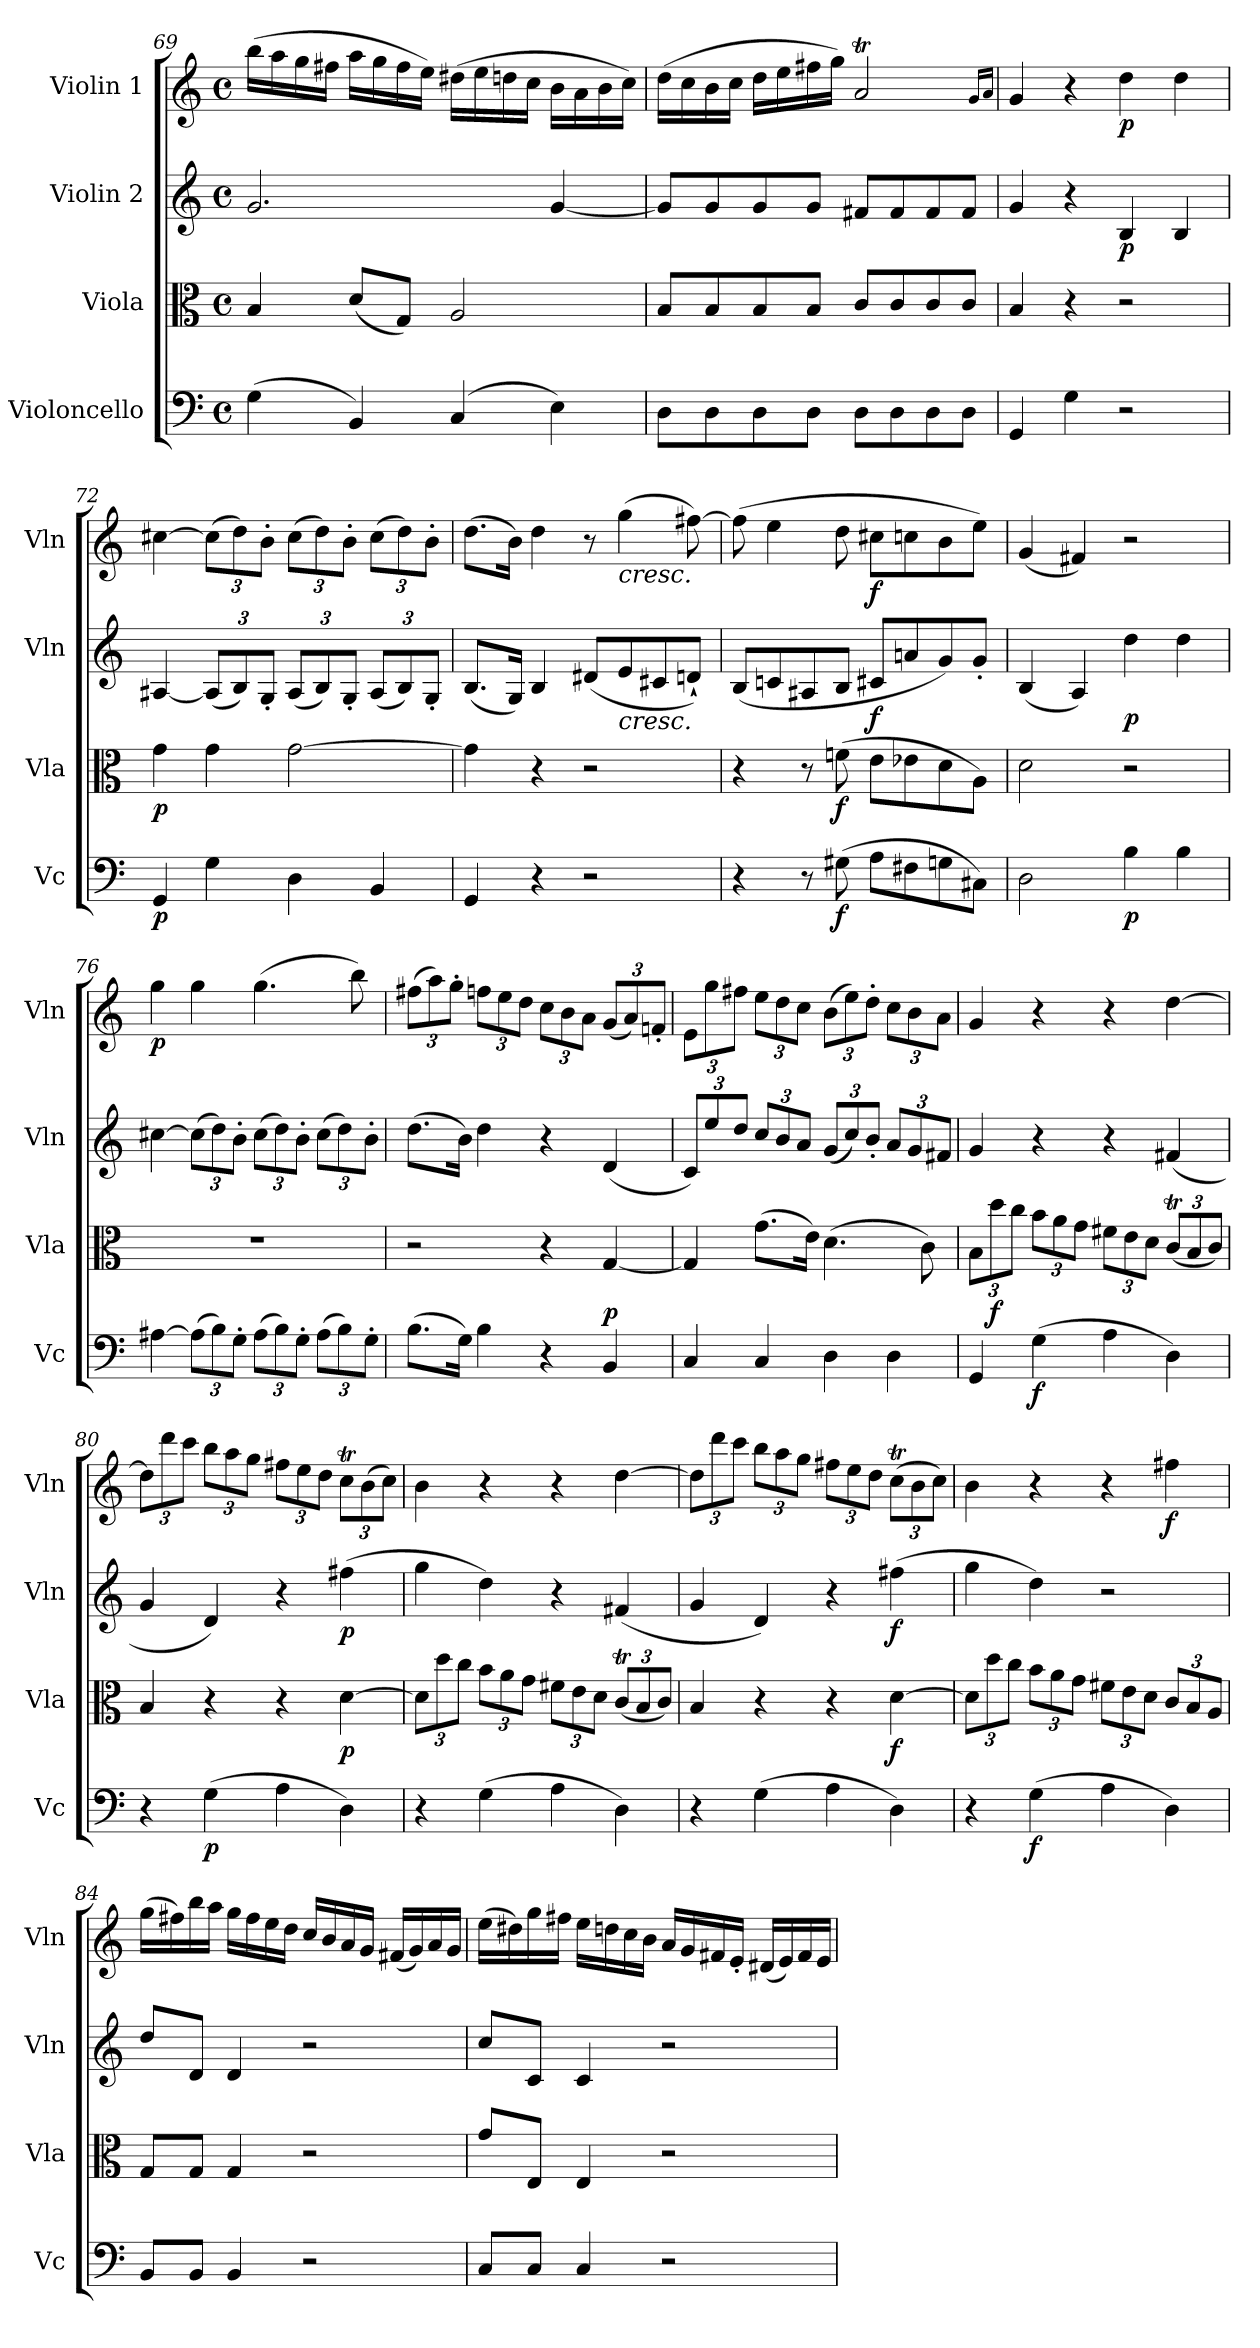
**kern	**dynam	**kern	**dynam	**kern	**dynam	**kern	**dynam
*part4	*part4	*part3	*part3	*part2	*part2	*part1	*part1
*staff4	*staff4	*staff3	*staff3	*staff2	*staff2	*staff1	*staff1
*I"Violoncello	*	*I"Viola	*	*I"Violin 2	*	*I"Violin 1	*
*I'Vc	*	*I'Vla	*	*I'Vln	*	*I'Vln	*
*clefF4	*	*clefC3	*	*clefG2	*	*clefG2	*
*k[]	*	*k[]	*	*k[]	*	*k[]	*
*M4/4	*	*M4/4	*	*M4/4	*	*M4/4	*
*met(c)	*	*met(c)	*	*met(c)	*	*met(c)	*
=69	=69	=69	=69	=69	=69	=69	=69
(4G\	.	4B/	.	2.g/	.	(16bb\LL	.
.	.	.	.	.	.	16aa\	.
.	.	.	.	.	.	16gg\	.
.	.	.	.	.	.	16ff#X\JJ	.
4BB/)	.	(8d/L	.	.	.	16aa\LL	.
.	.	.	.	.	.	16gg\	.
.	.	8G/J)	.	.	.	16ff#\	.
.	.	.	.	.	.	16ee\JJ)	.
(4C/	.	2A/	.	.	.	(16dd#X\LL	.
.	.	.	.	.	.	16ee\	.
.	.	.	.	.	.	16ddn\	.
.	.	.	.	.	.	16cc\JJ	.
4E\)	.	.	.	[4g/	.	16b\LL	.
.	.	.	.	.	.	16a\	.
.	.	.	.	.	.	16b\	.
.	.	.	.	.	.	16cc\JJ)	.
!!LO:LB:g=z
=70	=70	=70	=70	=70	=70	=70	=70
8D\L	.	8B/L	.	8g/L]	.	(16dd\LL	.
.	.	.	.	.	.	16cc\	.
8D\	.	8B/	.	8g/	.	16b\	.
.	.	.	.	.	.	16cc\JJ	.
8D\	.	8B/	.	8g/	.	16dd\LL	.
.	.	.	.	.	.	16ee\	.
8D\J	.	8B/J	.	8g/J	.	16ff#X\	.
.	.	.	.	.	.	16gg\JJ)	.
8D\L	.	8c/L	.	8f#X/L	.	2aT/	.
8D\	.	8c/	.	8f#/	.	.	.
8D\	.	8c/	.	8f#/	.	.	.
8D\J	.	8c/J	.	8f#/J	.	.	.
.	.	.	.	.	.	16qg/LL	.
.	.	.	.	.	.	16qa/JJ	.
=71	=71	=71	=71	=71	=71	=71	=71
4GG/	.	4B/	.	4g/	.	4g/	.
4G\	.	4r	.	4r	.	4r	.
!	!	!	!	!	!LO:DY:b	!	!LO:DY:b
2r	.	2r	.	4B/	p	4dd\	p
.	.	.	.	4B/	.	4dd\	.
=72	=72	=72	=72	=72	=72	=72	=72
!	!LO:DY:b	!	!LO:DY:b	!	!	!	!
4GG/	p	4g\	p	[4A#X/	.	[4cc#X\	.
4G\	.	4g\	.	(12A#/L]	.	(12cc#\L]	.
.	.	.	.	12B/)	.	12dd\)	.
.	.	.	.	12G'/J	.	12b'\J	.
*	*	*	*	*Xbrackettup	*	*Xbrackettup	*
4D\	.	[2g\	.	(12A#/L	.	(12cc#\L	.
.	.	.	.	12B/)	.	12dd\)	.
.	.	.	.	12G'/J	.	12b'\J	.
4BB/	.	.	.	(12A#/L	.	(12cc#\L	.
.	.	.	.	12B/)	.	12dd\)	.
.	.	.	.	12G'/J	.	12b'\J	.
!!LO:PB:g=z
=73	=73	=73	=73	=73	=73	=73	=73
4GG/	.	4g\]	.	(8.B/L	.	(8.dd\L	.
.	.	.	.	16G/Jk)	.	16b\Jk)	.
4r	.	4r	.	4B/	.	4dd\	.
2r	.	2r	.	(8d#X/L	.	8r	.
!	!	!	!	!	!	!LO:TX:b:i:t=cresc.	!
!	!	!	!	!LO:TX:b:i:t=cresc.	!	!	!
.	.	.	.	8e/	.	(4gg\	.
.	.	.	.	8c#X/	.	.	.
.	.	.	.	8dn`/J)	.	[8ff#X\)	.
=74	=74	=74	=74	=74	=74	=74	=74
4r	.	4r	.	(8B/L	.	(8ff#\]	.
.	.	.	.	8cn/	.	4ee\	.
8r	.	8r	.	8A#X/	.	.	.
!	!LO:DY:b	!	!LO:DY:b	!	!	!	!
(8G#X\	f	(8fn\	f	8B/J	.	8dd\	.
!	!	!	!	!	!LO:DY:b	!	!LO:DY:b
8A\L	.	8e\L	.	8c#X/L	f	8cc#X\L	f
8F#X\	.	8e-X\	.	8an/	.	8ccn\	.
8Gn\	.	8d\	.	8g/)	.	8b\	.
8C#X\J)	.	8A\J)	.	8g'/J	.	8ee\J)	.
=75	=75	=75	=75	=75	=75	=75	=75
2D\	.	2d\	.	(4B/	.	(4g/	.
.	.	.	.	4A/)	.	4f#X/)	.
!	!LO:DY:b	!	!	!	!LO:DY:b	!	!
4B\	p	2r	.	4dd\	p	2r	.
4B\	.	.	.	4dd\	.	.	.
=76	=76	=76	=76	=76	=76	=76	=76
!	!	!	!	!	!	!	!LO:DY:b
[4A#X\	.	1r	.	[4cc#X\	.	4gg\	p
(12A#\L]	.	.	.	(12cc#\L]	.	4gg\	.
12B\)	.	.	.	12dd\)	.	.	.
12G'\J	.	.	.	12b'\J	.	.	.
*Xbrackettup	*	*	*	*	*	*	*
(12A#\L	.	.	.	(12cc#\L	.	(4.gg\	.
12B\)	.	.	.	12dd\)	.	.	.
12G'\J	.	.	.	12b'\J	.	.	.
(12A#\L	.	.	.	(12cc#\L	.	.	.
12B\)	.	.	.	12dd\)	.	.	.
.	.	.	.	.	.	8bb\)	.
12G'\J	.	.	.	12b'\J	.	.	.
=77	=77	=77	=77	=77	=77	=77	=77
(8.B\L	.	2r	.	(8.dd\L	.	(12ff#X\L	.
.	.	.	.	.	.	12aa\)	.
.	.	.	.	.	.	12gg'\J	.
16G\Jk)	.	.	.	16b\Jk)	.	.	.
4B\	.	.	.	4dd\	.	12ffn\L	.
.	.	.	.	.	.	12ee\	.
.	.	.	.	.	.	12dd\J	.
4r	.	4r	.	4r	.	12cc\L	.
.	.	.	.	.	.	12b\	.
.	.	.	.	.	.	12a\J	.
!	!	!	!LO:DY:b	!	!	!	!
4BB/	.	[4G/	p	(4d/	.	(12g/L	.
.	.	.	.	.	.	12a/)	.
.	.	.	.	.	.	12fn'/J	.
!!LO:LB:g=z
=78	=78	=78	=78	=78	=78	=78	=78
*	*	*	*	*brackettup	*	*	*
4C/	.	4G/]	.	12c/L)	.	12e\L	.
.	.	.	.	12ee/	.	12gg\	.
.	.	.	.	12dd/J	.	12ff#X\J	.
4C/	.	(8.g\L	.	12cc/L	.	12ee\L	.
.	.	.	.	12b/	.	12dd\	.
.	.	.	.	12a/J	.	12cc\J	.
.	.	16e\Jk)	.	.	.	.	.
*	*	*	*	*Xbrackettup	*	*	*
4D\	.	(4.d\	.	(12g/L	.	(12b\L	.
.	.	.	.	12cc/)	.	12ee\)	.
.	.	.	.	12b'/J	.	12dd'\J	.
4D\	.	.	.	12a/L	.	12cc\L	.
.	.	.	.	12g/	.	12b\	.
.	.	8c\)	.	.	.	.	.
.	.	.	.	12f#X/J	.	12a\J	.
=79	=79	=79	=79	=79	=79	=79	=79
*	*	*Xbrackettup	*	*	*	*	*
4GG/	.	12B\L	.	4g/	.	4g/	.
!	!	!	!LO:DY:b	!	!	!	!
.	.	12dd\	f	.	.	.	.
.	.	12cc\J	.	.	.	.	.
!	!LO:DY:b	!	!	!	!	!	!
(4G\	f	12b\L	.	4r	.	4r	.
.	.	12a\	.	.	.	.	.
.	.	12g\J	.	.	.	.	.
4A\	.	12f#X\L	.	4r	.	4r	.
.	.	12e\	.	.	.	.	.
.	.	12d\J	.	.	.	.	.
4D\)	.	(12cT/L	.	(4f#X/	.	[4dd\	.
.	.	12B/	.	.	.	.	.
.	.	12c/J)	.	.	.	.	.
!!LO:LB:g=z
=80	=80	=80	=80	=80	=80	=80	=80
4r	.	4B/	.	4g/	.	12dd\L]	.
.	.	.	.	.	.	12ddd\	.
.	.	.	.	.	.	12ccc\J	.
!	!LO:DY:b	!	!	!	!	!	!
(4G\	p	4r	.	4d/)	.	12bb\L	.
.	.	.	.	.	.	12aa\	.
.	.	.	.	.	.	12gg\J	.
4A\	.	4r	.	4r	.	12ff#X\L	.
.	.	.	.	.	.	12ee\	.
.	.	.	.	.	.	12dd\J	.
!	!	!	!LO:DY:b	!	!LO:DY:b	!	!
4D\)	.	[4d\	p	(4ff#X\	p	12ccT\L	.
.	.	.	.	.	.	(12b\	.
.	.	.	.	.	.	12cc\J)	.
=81	=81	=81	=81	=81	=81	=81	=81
4r	.	12d\L]	.	4gg\	.	4b\	.
.	.	12dd\	.	.	.	.	.
.	.	12cc\J	.	.	.	.	.
(4G\	.	12b\L	.	4dd\)	.	4r	.
.	.	12a\	.	.	.	.	.
.	.	12g\J	.	.	.	.	.
4A\	.	12f#X\L	.	4r	.	4r	.
.	.	12e\	.	.	.	.	.
.	.	12d\J	.	.	.	.	.
4D\)	.	(12cT/L	.	(4f#X/	.	[4dd\	.
.	.	12B/	.	.	.	.	.
.	.	12c/J)	.	.	.	.	.
=82	=82	=82	=82	=82	=82	=82	=82
4r	.	4B/	.	4g/	.	12dd\L]	.
.	.	.	.	.	.	12ddd\	.
.	.	.	.	.	.	12ccc\J	.
(4G\	.	4r	.	4d/)	.	12bb\L	.
.	.	.	.	.	.	12aa\	.
.	.	.	.	.	.	12gg\J	.
4A\	.	4r	.	4r	.	12ff#X\L	.
.	.	.	.	.	.	12ee\	.
.	.	.	.	.	.	12dd\J	.
!	!	!	!LO:DY:b	!	!LO:DY:b	!	!
4D\)	.	[4d\	f	(4ff#X\	f	(12ccT\L	.
.	.	.	.	.	.	12b\	.
.	.	.	.	.	.	12cc\J)	.
=83	=83	=83	=83	=83	=83	=83	=83
*	*	*brackettup	*	*	*	*	*
4r	.	12d\L]	.	4gg\	.	4b\	.
.	.	12dd\	.	.	.	.	.
.	.	12cc\J	.	.	.	.	.
!	!LO:DY:b	!	!	!	!	!	!
(4G\	f	12b\L	.	4dd\)	.	4r	.
.	.	12a\	.	.	.	.	.
.	.	12g\J	.	.	.	.	.
4A\	.	12f#X\L	.	2r	.	4r	.
.	.	12e\	.	.	.	.	.
.	.	12d\J	.	.	.	.	.
!	!	!	!	!	!	!	!LO:DY:b
4D\)	.	12c/L	.	.	.	4ff#X\	f
.	.	12B/	.	.	.	.	.
.	.	12A/J	.	.	.	.	.
!!LO:LB:g=z
=84	=84	=84	=84	=84	=84	=84	=84
8BB/L	.	8G/L	.	8dd/L	.	(16gg\LL	.
.	.	.	.	.	.	16ff#X\)	.
8BB/J	.	8G/J	.	8d/J	.	16bb\	.
.	.	.	.	.	.	16aa\JJ	.
4BB/	.	4G/	.	4d/	.	16gg\LL	.
.	.	.	.	.	.	16ff#\	.
.	.	.	.	.	.	16ee\	.
.	.	.	.	.	.	16dd\JJ	.
2r	.	2r	.	2r	.	16cc/LL	.
.	.	.	.	.	.	16b/	.
.	.	.	.	.	.	16a/	.
.	.	.	.	.	.	16g/JJ	.
.	.	.	.	.	.	(16f#X/LL	.
.	.	.	.	.	.	16g/)	.
.	.	.	.	.	.	16a/	.
.	.	.	.	.	.	16g/JJ	.
!!LO:LB:g=z
=85	=85	=85	=85	=85	=85	=85	=85
8C/L	.	8g/L	.	8cc/L	.	(16ee\LL	.
.	.	.	.	.	.	16dd#X\)	.
8C/J	.	8E/J	.	8c/J	.	16gg\	.
.	.	.	.	.	.	16ff#X\JJ	.
4C/	.	4E/	.	4c/	.	16ee\LL	.
.	.	.	.	.	.	16ddn\	.
.	.	.	.	.	.	16cc\	.
.	.	.	.	.	.	16b\JJ	.
2r	.	2r	.	2r	.	16a/LL	.
.	.	.	.	.	.	16g/	.
.	.	.	.	.	.	16f#X/	.
.	.	.	.	.	.	16e'/JJ	.
.	.	.	.	.	.	(16d#X/LL	.
.	.	.	.	.	.	16e/)	.
.	.	.	.	.	.	16f#/	.
.	.	.	.	.	.	16e/JJ	.
=	=	=	=	=	=	=	=
*-	*-	*-	*-	*-	*-	*-	*-
